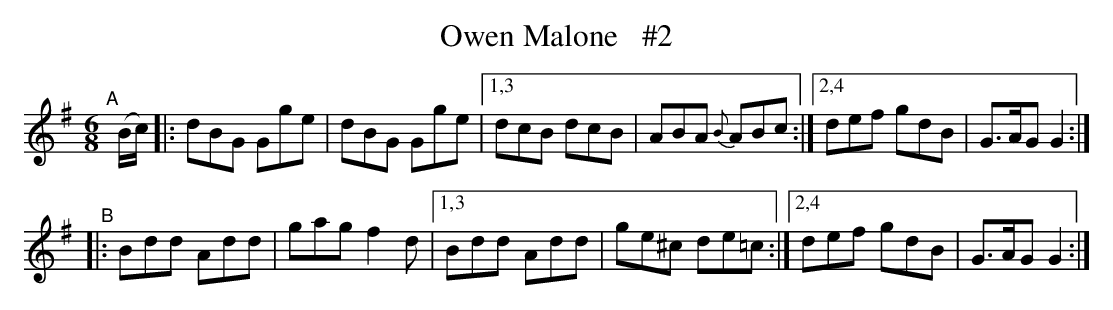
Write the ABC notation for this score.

X:1
T: Owen Malone   #2
M: 6/8
L: 1/8
K: G
"^A"[|] (B/c/) \
|: dBG Gge | dBG Gge |[1,3 dcB dcB | ABA {B}ABc \
                    :|[2,4 def gdB | G>AG G2 :|
"^B"\
|: Bdd Add | gag f2d |[1,3 Bdd Add | ge^c de=c \
                    :|[2,4 def gdB | G>AG G2 :|
